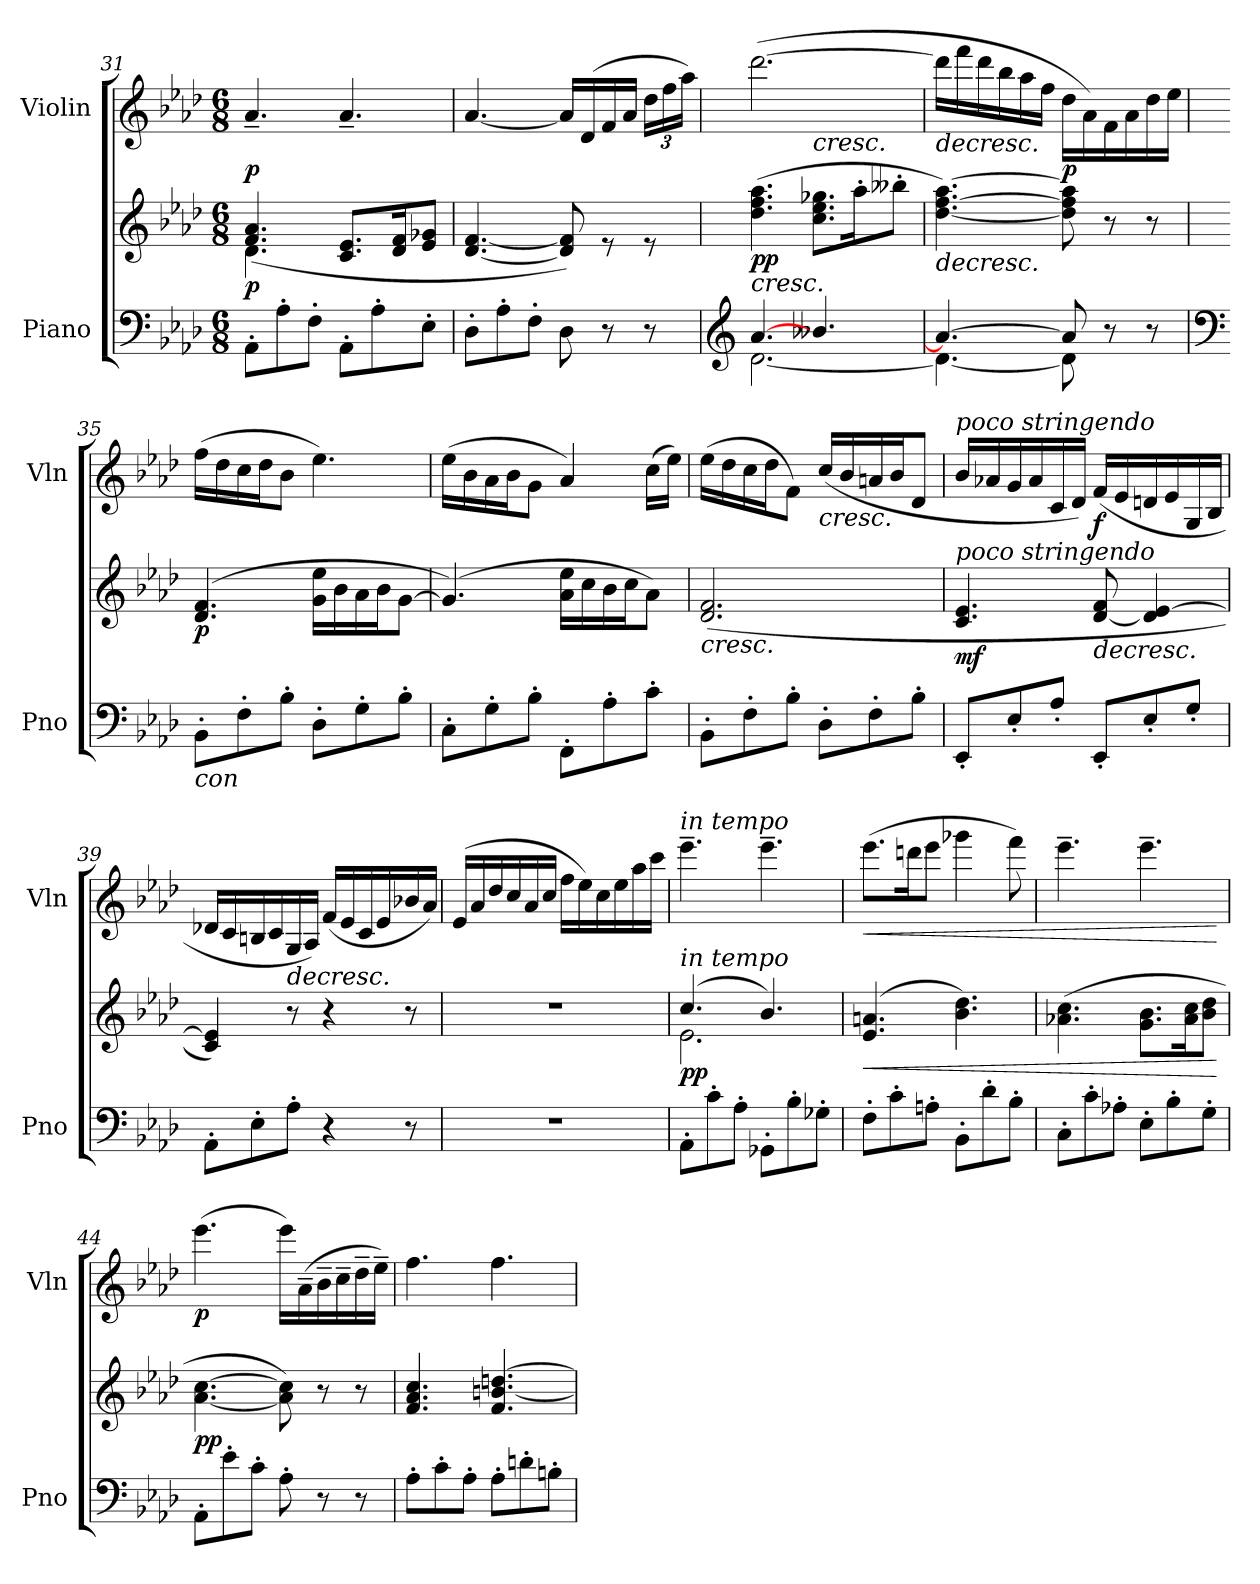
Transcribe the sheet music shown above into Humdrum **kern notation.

**kern	**kern	**dynam	**kern	**dynam
*part2	*part2	*part2	*part1	*part1
*staff3	*staff2	*staff2/3	*staff1	*staff1
*I"Piano	*	*	*I"Violin	*
*I'Pno	*	*	*I'Vln	*
!!LO:LB:g=z
*clefF4	*clefG2	*	*clefG2	*
*k[b-e-a-d-]	*k[b-e-a-d-]	*	*k[b-e-a-d-]	*
*M6/8	*M6/8	*	*M6/8	*
=31	=31	=31	=31	=31
*	*^	*	*	*
!	!	!	!LO:DY:b	!	!LO:DY:b
8AA-'\L	4.d-\	(>4.f/ 4.a-/	p	4.a-~/	p
8A-'\	.	.	.	.	.
8F'\J	.	.	.	.	.
8AA-'\L	8ryy	8.c/ 8.e-/L	.	4.a-~/	.
8A-'\	4ryy	.	.	.	.
.	.	16d-/ 16f/K	.	.	.
8E-'\J	.	8e-/ 8g-X/J	.	.	.
=32	=32	=32	=32	=32	=32
8D-'\L	2.ryy	[4.d-/ [4.f/	.	[4.a-/	.
8A-'\	.	.	.	.	.
8F'\J	.	.	.	.	.
8D-\	.	8d-/] 8f/])	.	16a-/LL]	.
.	.	.	.	(>16d-/	.
8r	.	8r	.	16f/	.
.	.	.	.	16a-/JJ	.
*	*	*	*	*Xbrackettup	*
8r	.	8r	.	24dd-\LL	.
.	.	.	.	24ff\	.
.	.	.	.	24aa-\JJ)	.
*	*v	*v	*	*	*
=33	=33	=33	=33	=33
*clefG2	*	*	*	*
*^	*	*	*	*
!	!	!	!LO:HP:b	!	!
*	*	*	*	*^	*
!	!	!	!LO:DY:n=1:b	!	!	!
[4.a-/	[2.d-\	(>4.dd-\ 4.ff\ 4.aa-\	< pp	(>[2.ddd-\	4.ryy	.
!	!	!	!	!	!	!LO:HP:b
4.b--X/	.	8.cc\ 8.ee-\ 8.gg-X\L	.	.	4.ryy	<
.	.	16aa-'\K	.	.	.	.
.	.	8bb--X'\J	.	.	.	.
*	*	*	*	*v	*v	*
=34	=34	=34	=34	=34	=34
!	!	!	!LO:HP:b	!	!LO:HP:b
4.a-/_	4.d-\_	[4.dd-\ [4.ff\ [4.aa-\)	>	16ddd-\LL]	>
.	.	.	.	16fff\	.
.	.	.	.	16ddd-\	.
.	.	.	.	16bb-\	.
.	.	.	.	16aa-\	.
.	.	.	.	16ff\JJ	.
!	!	!	!	!	!LO:DY:n=1:b
8a-/]	8d-\]	8dd-\] 8ff\] 8aa-\]	.	16dd-\LL	[ p
.	.	.	.	16a-\)	.
8r	4ryy	8r	[	16f\	.
.	.	.	.	16a-\	.
8r	.	8r	.	16dd-\	.
.	.	.	.	16ee-\JJ	.
*v	*v	*	*	*	*
=35	=35	=35	=35	=35
*clefF4	*	*	*	*
!LO:TX:b:i:t=con	!	!	!	!
!	!	!LO:DY:b	!	!
8BB-'\L	(>4.d-/ 4.f/	p	(>16ff\LL	.
.	.	.	16dd-\	.
8F'\	.	.	16cc\	.
.	.	.	16dd-\J	.
8B-'\J	.	.	8b-\J	.
8D-'\L	16g\ 16ee-\LL	.	4.ee-\)	.
.	16b-\	.	.	.
8G'\	16a-\	.	.	.
.	16b-\J	.	.	.
8B-'\J	[8g\J	.	.	.
=36	=36	=36	=36	=36
8C'\L	(>4.g/])	.	(>16ee-\LL	.
.	.	.	16b-\	.
8G'\	.	.	16a-\	.
.	.	.	16b-\J	.
8B-'\J	.	.	8g\J	.
8FF'\L	16a-\ 16ee-\LL	.	4a-/)	.
.	16cc\	.	.	.
8A-'\	16b-\	.	.	.
.	16cc\J	.	.	.
8c'\J	8a-\J)	.	(>16cc\LL	.
.	.	.	16ee-\JJ)	.
!!LO:LB:g=z
=37	=37	=37	=37	=37
!	!	!LO:HP:b	!	!
8BB-'\L	(<2.d-/ 2.f/	<	(>16ee-\LL	.
.	.	.	16dd-\	.
8F'\	.	.	16cc\	.
.	.	.	16dd-\J	.
8B-'\J	.	.	8f\J)	.
!	!	!	!	!LO:HP:b
8D-'\L	.	.	(<16cc/LL	<
.	.	.	16b-/	.
8F'\	.	.	16an/	.
.	.	.	16b-/J	.
8B-'\J	.	.	8d-/J	.
.	.	]	.	.
=38	=38	=38	=38	=38
!	!	!	!LO:TX:a:i:t=poco stringendo	!
!	!LO:TX:a:i:t=poco stringendo	!	!	!
!	!	!LO:DY:b	!	!
8EE-'/L	4.c/ 4.e-/	mf	16b-/LL	.
.	.	.	16a-X/	.
8E-'/	.	.	16g/	.
.	.	.	16a-/	.
8A-'/J	.	.	16c/	.
.	.	.	16d-/JJ)	.
!	!	!LO:HP:b	!	!LO:DY:n=1:b
8EE-'/L	[8d-/ 8f/	>	(<16f/LL	] f
.	.	.	16e-/	.
8E-'/	4d-/] [4e-/	.	16dn/	.
.	.	.	16e-/	.
8G'/J	.	.	16G/	.
.	.	.	16B-/JJ	.
=39	=39	=39	=39	=39
8AA-'\L	4c/ 4e-/])	.	16d-X/LL	.
.	.	.	16c/	.
8E-'\	.	.	16Bn/	.
.	.	.	16c/	.
!	!	!	!	!LO:HP:b
8A-'\J	8r	[	16G/	>
.	.	.	16A-/JJ)	.
4r	4r	.	(<16f/LL	.
.	.	.	16e-/	.
.	.	.	16c/	.
.	.	.	16e-/	.
8r	8r	.	16b-X/	.
.	.	.	16a-/JJ)	.
=40	=40	=40	=40	=40
2.r	2.r	.	(>16e-/LL	.
.	.	.	16a-/	.
.	.	.	16dd-/	.
.	.	.	16cc/	.
.	.	.	16a-/	.
.	.	.	16cc/JJ	.
.	.	.	16ff\LL	.
.	.	.	16ee-\)	.
.	.	.	16cc\	[
.	.	.	16ee-\	.
.	.	.	16aa-\	.
.	.	.	16ccc\JJ	.
=41	=41	=41	=41	=41
*	*^	*	*	*
!	!	!	!	!LO:TX:a:i:t=in tempo	!
!	!LO:TX:a:i:t=in tempo	!	!	!	!
!	!	!	!LO:DY:b	!	!LO:DY:b
!	!	!	!	!	!LO:DY:n=1:b
!	!	!	!	!	!LO:DY:n=2:b
8AA-'\L	(>4.cc/	2.e-\	pp	4.eee-~\	other-dynamics p other-dynamics
8c'\	.	.	.	.	.
8A-'\J	.	.	.	.	.
8GG-X'\L	4.b-/)	.	.	4.eee-~\	.
8B-'\	.	.	.	.	.
8G-X'\J	.	.	.	.	.
*	*v	*v	*	*	*
!!LO:LB:g=z
=42	=42	=42	=42	=42
!	!	!LO:HP:b	!	!LO:HP:b
8F'\L	(>4.e-/ 4.an/	<	(>8.eee-\L	<
8c'\	.	.	.	.
.	.	.	16dddn\K	.
8An'\J	.	.	8eee-\J	.
8BB-'\L	4.b-\ 4.dd-\)	.	4ggg-X\	.
8d-'\	.	.	.	.
8B-'\J	.	.	8fff\)	.
.	.	]	.	]
=43	=43	=43	=43	=43
8C'\L	(>4.a-X\ 4.cc\	.	4.eee-~\	.
8c'\	.	.	.	.
8A-X'\J	.	.	.	.
8E-'\L	8.g\ 8.b-\L	.	4.eee-~\	.
8B-'\	.	.	.	.
.	16a-\ 16cc\K	.	.	.
8G'\J	8b-\ 8dd-\J	.	.	.
.	.	[	.	[
=44	=44	=44	=44	=44
!	!	!LO:DY:b	!	!LO:DY:b
8AA-'\L	[4.a-\ [4.cc\	pp	(>4.eee-\	p
8e-'\	.	.	.	.
8c'\J	.	.	.	.
8A-'\	8a-\] 8cc\])	.	16eee-\LL)	.
.	.	.	(>16a-~\	.
8r	8r	.	16b-~\	.
.	.	.	16cc~\	.
8r	8r	.	16dd-~\	.
.	.	.	16ee-~\JJ)	.
=45	=45	=45	=45	=45
8A-'\L	4.f/ 4.a-/ 4.cc/	.	4.ff\	.
8c'\	.	.	.	.
8A-'\J	.	.	.	.
8A-'\L	4.f/ [4.bn/ [4.ddn/	.	4.ff\	.
8dn'\	.	.	.	.
8Bn'\J	.	.	.	.
=	=	=	=	=
*-	*-	*-	*-	*-
